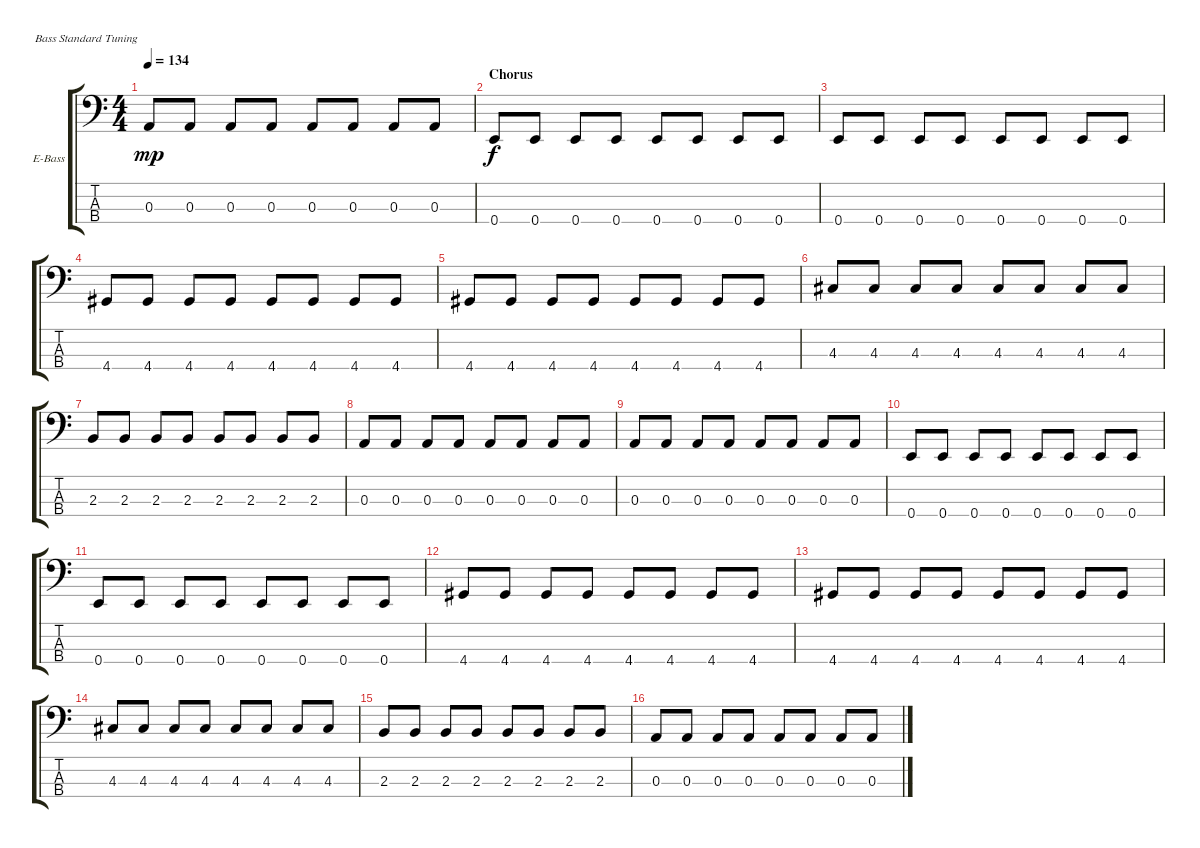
\defaultSystemsLayout 4
\bracketExtendMode groupsimilarinstruments
\firstSystemTrackNameOrientation horizontal
\otherSystemsTrackNameOrientation horizontal
\track ("Electric Bass" "E-Bass") {instrument electricbassfinger}
\staff {score tabs}
\tuning (G2 D2 A1 E1)
\ts (4 4)
\tempo 134
\clef f4
\scale
0.333333
\ks c
0.3.8{dy mp} 0.3.8 0.3.8 0.3.8 0.3.8 0.3.8 0.3.8 0.3.8 |
\section ("" "Chorus")
\scale
0.333333 0.4.8{dy f} 0.4.8 0.4.8 0.4.8 0.4.8 0.4.8 0.4.8 0.4.8 |
\scale
0.333333 0.4.8 0.4.8 0.4.8 0.4.8 0.4.8 0.4.8 0.4.8 0.4.8 |
\scale
0.333333 4.4.8 4.4.8 4.4.8 4.4.8 4.4.8 4.4.8 4.4.8 4.4.8 |
\scale
0.333333 4.4.8 4.4.8 4.4.8 4.4.8 4.4.8 4.4.8 4.4.8 4.4.8 |
\scale
0.333333 4.3.8 4.3.8 4.3.8 4.3.8 4.3.8 4.3.8 4.3.8 4.3.8 |
\scale
0.333333 2.3.8 2.3.8 2.3.8 2.3.8 2.3.8 2.3.8 2.3.8 2.3.8 |
\scale
0.333333 0.3.8 0.3.8 0.3.8 0.3.8 0.3.8 0.3.8 0.3.8 0.3.8 |
\scale
0.333333 0.3.8 0.3.8 0.3.8 0.3.8 0.3.8 0.3.8 0.3.8 0.3.8 |
\scale
0.333333 0.4.8 0.4.8 0.4.8 0.4.8 0.4.8 0.4.8 0.4.8 0.4.8 |
\scale
0.333333 0.4.8 0.4.8 0.4.8 0.4.8 0.4.8 0.4.8 0.4.8 0.4.8 |
\scale
0.333333 4.4.8 4.4.8 4.4.8 4.4.8 4.4.8 4.4.8 4.4.8 4.4.8 |
\scale
0.333333 4.4.8 4.4.8 4.4.8 4.4.8 4.4.8 4.4.8 4.4.8 4.4.8 |
\scale
0.333333 4.3.8 4.3.8 4.3.8 4.3.8 4.3.8 4.3.8 4.3.8 4.3.8 |
\scale
0.333333 2.3.8 2.3.8 2.3.8 2.3.8 2.3.8 2.3.8 2.3.8 2.3.8 |
\scale
0.333333 0.3.8 0.3.8 0.3.8 0.3.8 0.3.8 0.3.8 0.3.8 0.3.8
